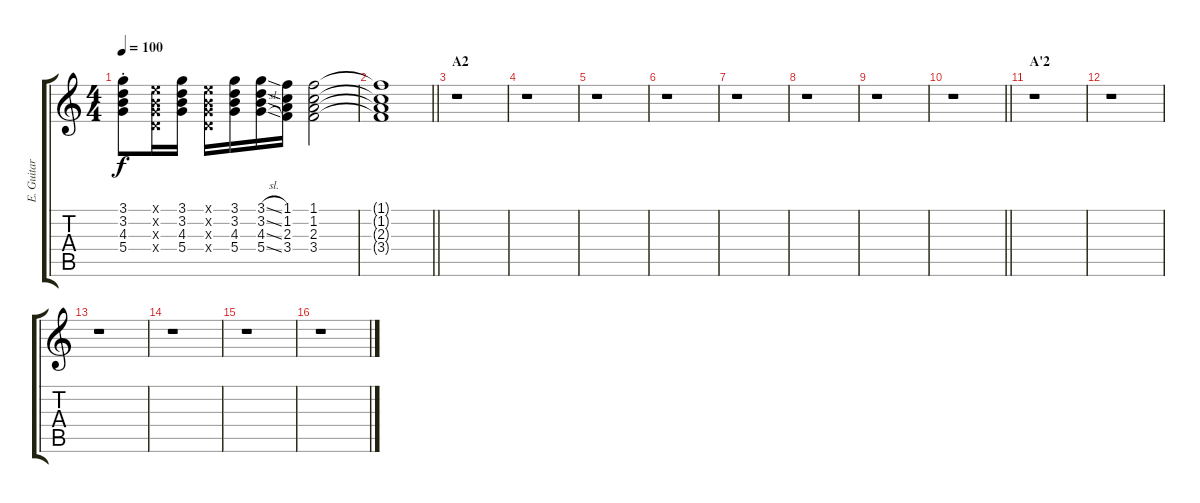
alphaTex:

\track ("E. Guitar II" "E. Guitar ") {instrument overdrivenguitar}
\staff {score tabs}
\tuning (E4 B3 G3 D3 A2 E2) {hide}
\ts (4 4)
\tempo 100
\clef g2
\ks c
(3.1{st} 3.2{st} 4.3{st} 5.4{st}).8{dy f} (0.1{x} 0.2{x} 0.3{x} 0.4{x}).16 (3.1 3.2 4.3 5.4).16 (0.1{x} 0.2{x} 0.3{x} 0.4{x}).16 (3.1 3.2 4.3 5.4).16 (3.1{sl} 3.2{sl} 4.3{sl} 5.4{sl}).16 (1.1 1.2 2.3 3.4).16 (1.1 1.2 2.3 3.4).2 |
\barLineRight lightlight
(1.1{t} 1.2{t} 2.3{t} 3.4{t}).1 |
\section ("" "A2")
r.1 |
r.1 |
r.1 |
r.1 |
r.1 |
r.1 |
r.1 |
\barLineRight lightlight
r.1 |
\section ("" "A'2")
r.1 |
r.1 |
r.1 |
r.1 |
r.1 |
r.1
